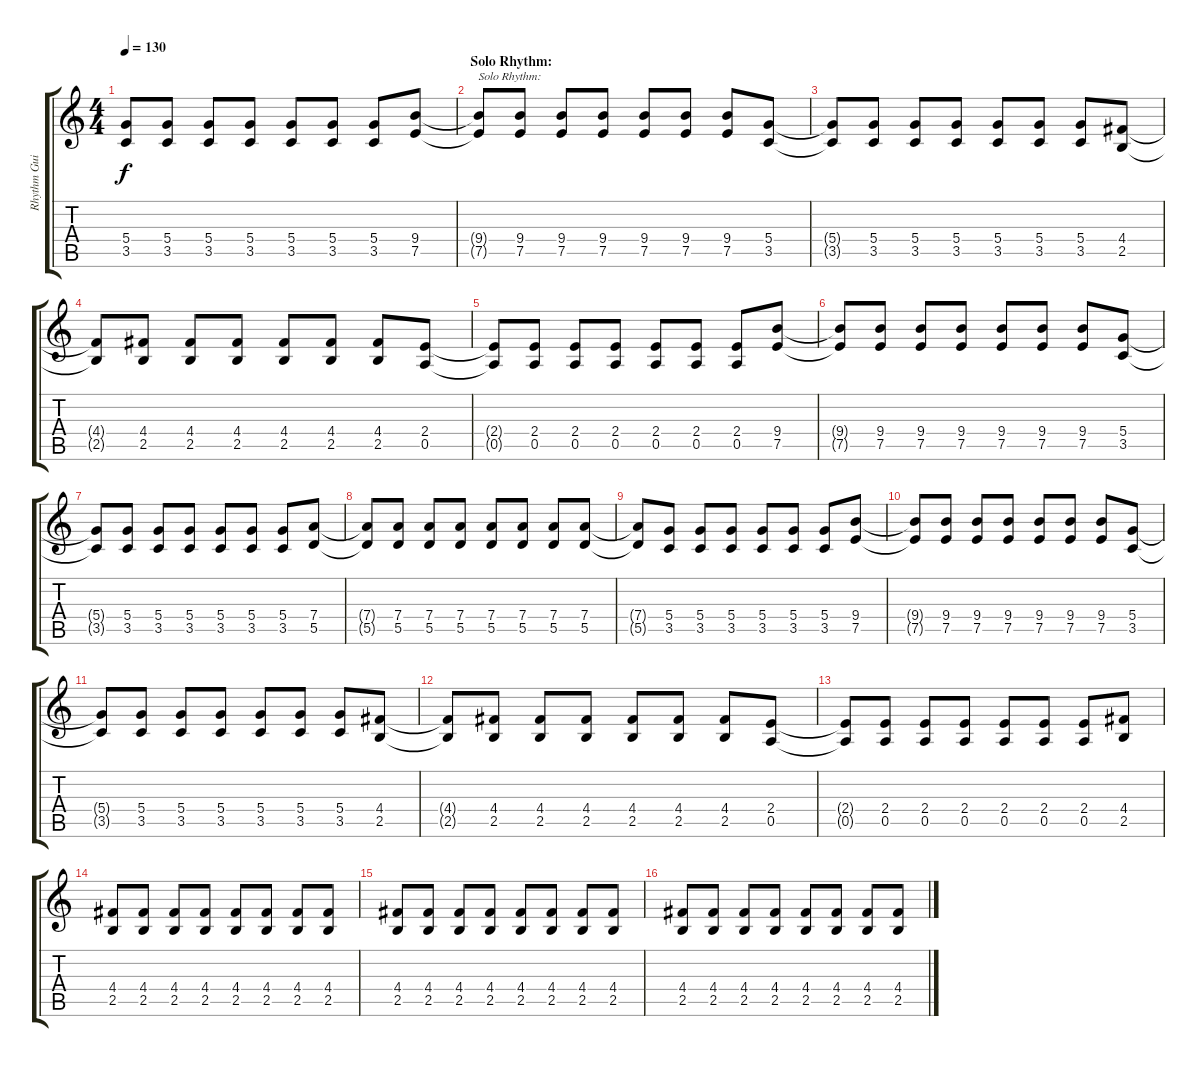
\track ("Rhythm Guitar" "Rhythm Gui") {instrument distortionguitar}
\staff {score tabs}
\tuning (E4 B3 G3 D3 A2 E2) {hide}
\ts (4 4)
\tempo 130
\clef g2
\ks c
(5.4{t} 3.5{t}).8{dy f} (5.4 3.5).8 (5.4 3.5).8 (5.4 3.5).8 (5.4 3.5).8 (5.4 3.5).8 (5.4 3.5).8 (9.4 7.5).8 |
\section ("" "Solo Rhythm:")
(9.4{t} 7.5{t}).8{txt "Solo Rhythm:"} (9.4 7.5).8 (9.4 7.5).8 (9.4 7.5).8 (9.4 7.5).8 (9.4 7.5).8 (9.4 7.5).8 (5.4 3.5).8 |
(5.4{t} 3.5{t}).8 (5.4 3.5).8 (5.4 3.5).8 (5.4 3.5).8 (5.4 3.5).8 (5.4 3.5).8 (5.4 3.5).8 (4.4 2.5).8 |
(4.4{t} 2.5{t}).8 (4.4 2.5).8 (4.4 2.5).8 (4.4 2.5).8 (4.4 2.5).8 (4.4 2.5).8 (4.4 2.5).8 (2.4 0.5).8 |
(2.4{t} 0.5{t}).8 (2.4 0.5).8 (2.4 0.5).8 (2.4 0.5).8 (2.4 0.5).8 (2.4 0.5).8 (2.4 0.5).8 (9.4 7.5).8 |
(9.4{t} 7.5{t}).8 (9.4 7.5).8 (9.4 7.5).8 (9.4 7.5).8 (9.4 7.5).8 (9.4 7.5).8 (9.4 7.5).8 (5.4 3.5).8 |
(5.4{t} 3.5{t}).8 (5.4 3.5).8 (5.4 3.5).8 (5.4 3.5).8 (5.4 3.5).8 (5.4 3.5).8 (5.4 3.5).8 (7.4 5.5).8 |
(7.4{t} 5.5{t}).8 (7.4 5.5).8 (7.4 5.5).8 (7.4 5.5).8 (7.4 5.5).8 (7.4 5.5).8 (7.4 5.5).8 (7.4 5.5).8 |
(7.4{t} 5.5{t}).8 (5.4 3.5).8 (5.4 3.5).8 (5.4 3.5).8 (5.4 3.5).8 (5.4 3.5).8 (5.4 3.5).8 (9.4 7.5).8 |
(9.4{t} 7.5{t}).8 (9.4 7.5).8 (9.4 7.5).8 (9.4 7.5).8 (9.4 7.5).8 (9.4 7.5).8 (9.4 7.5).8 (5.4 3.5).8 |
(5.4{t} 3.5{t}).8 (5.4 3.5).8 (5.4 3.5).8 (5.4 3.5).8 (5.4 3.5).8 (5.4 3.5).8 (5.4 3.5).8 (4.4 2.5).8 |
(4.4{t} 2.5{t}).8 (4.4 2.5).8 (4.4 2.5).8 (4.4 2.5).8 (4.4 2.5).8 (4.4 2.5).8 (4.4 2.5).8 (2.4 0.5).8 |
(2.4{t} 0.5{t}).8 (2.4 0.5).8 (2.4 0.5).8 (2.4 0.5).8 (2.4 0.5).8 (2.4 0.5).8 (2.4 0.5).8 (4.4 2.5).8 |
(4.4 2.5).8 (4.4 2.5).8 (4.4 2.5).8 (4.4 2.5).8 (4.4 2.5).8 (4.4 2.5).8 (4.4 2.5).8 (4.4 2.5).8 |
(4.4 2.5).8 (4.4 2.5).8 (4.4 2.5).8 (4.4 2.5).8 (4.4 2.5).8 (4.4 2.5).8 (4.4 2.5).8 (4.4 2.5).8 |
(4.4 2.5).8 (4.4 2.5).8 (4.4 2.5).8 (4.4 2.5).8 (4.4 2.5).8 (4.4 2.5).8 (4.4 2.5).8 (4.4 2.5).8
